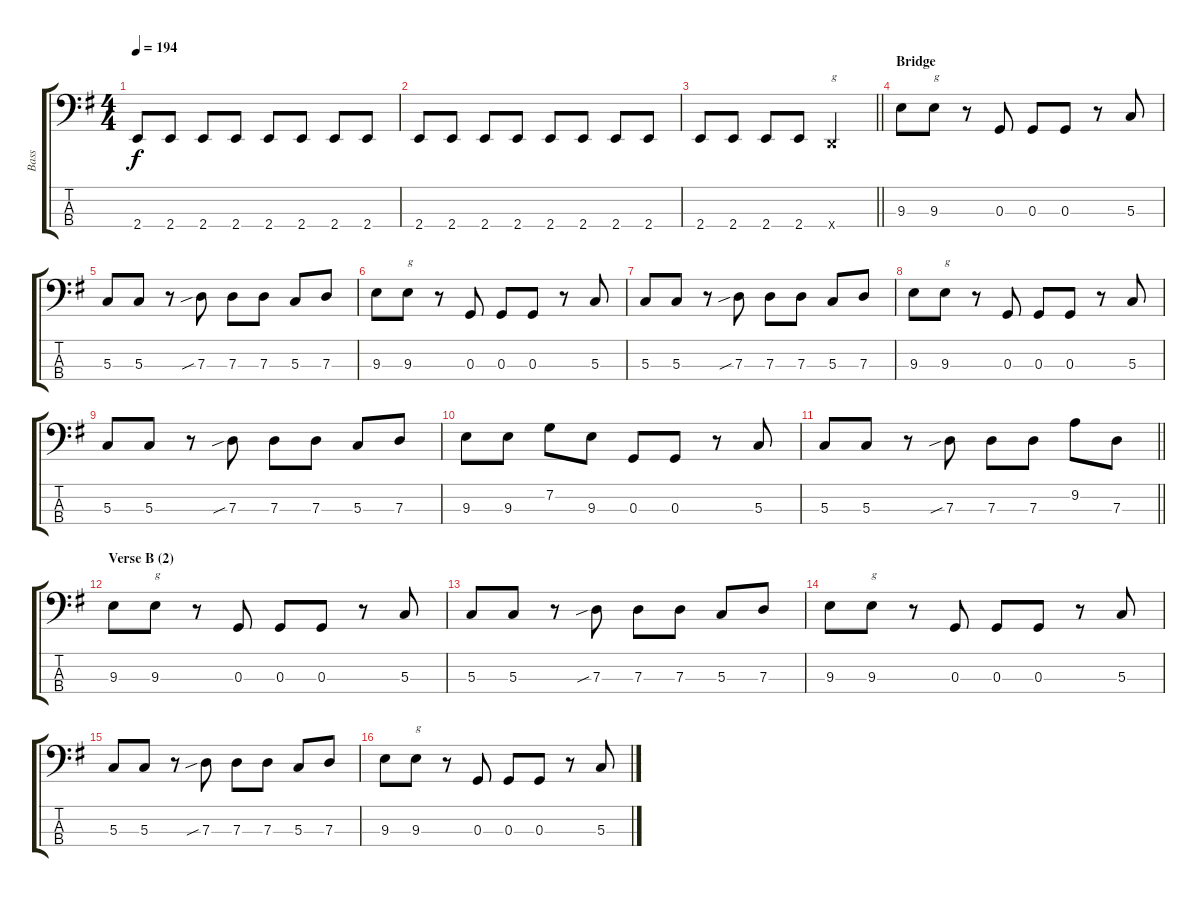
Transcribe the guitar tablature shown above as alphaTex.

\track ("Bass" "Bass") {instrument electricbasspick}
\staff {score tabs}
\tuning (F2 C2 G1 D1) {hide}
\ts (4 4)
\tempo 194
\clef f4
\ks eminor
2.4.8{dy f} 2.4.8 2.4.8 2.4.8 2.4.8 2.4.8 2.4.8 2.4.8 |
2.4.8 2.4.8 2.4.8 2.4.8 2.4.8 2.4.8 2.4.8 2.4.8 |
\barLineRight lightlight
2.4.8 2.4.8 2.4.8 2.4.8 0.4{x}.2{txt "g"} |
\section ("" "Bridge")
9.3.8 9.3.8{txt "g"} r.8 0.3.8 0.3.8 0.3.8 r.8 5.3.8 |
5.3.8 5.3.8 r.8 7.3{sib}.8 7.3.8 7.3.8 5.3.8 7.3.8 |
9.3.8 9.3.8{txt "g"} r.8 0.3.8 0.3.8 0.3.8 r.8 5.3.8 |
5.3.8 5.3.8 r.8 7.3{sib}.8 7.3.8 7.3.8 5.3.8 7.3.8 |
9.3.8 9.3.8{txt "g"} r.8 0.3.8 0.3.8 0.3.8 r.8 5.3.8 |
5.3.8 5.3.8 r.8 7.3{sib}.8 7.3.8 7.3.8 5.3.8 7.3.8 |
9.3.8 9.3.8 7.2.8 9.3.8 0.3.8 0.3.8 r.8 5.3.8 |
\barLineRight lightlight
5.3.8 5.3.8 r.8 7.3{sib}.8 7.3.8 7.3.8 9.2.8 7.3.8 |
\section ("" "Verse B (2)")
9.3.8 9.3.8{txt "g"} r.8 0.3.8 0.3.8 0.3.8 r.8 5.3.8 |
5.3.8 5.3.8 r.8 7.3{sib}.8 7.3.8 7.3.8 5.3.8 7.3.8 |
9.3.8 9.3.8{txt "g"} r.8 0.3.8 0.3.8 0.3.8 r.8 5.3.8 |
5.3.8 5.3.8 r.8 7.3{sib}.8 7.3.8 7.3.8 5.3.8 7.3.8 |
9.3.8 9.3.8{txt "g"} r.8 0.3.8 0.3.8 0.3.8 r.8 5.3.8
